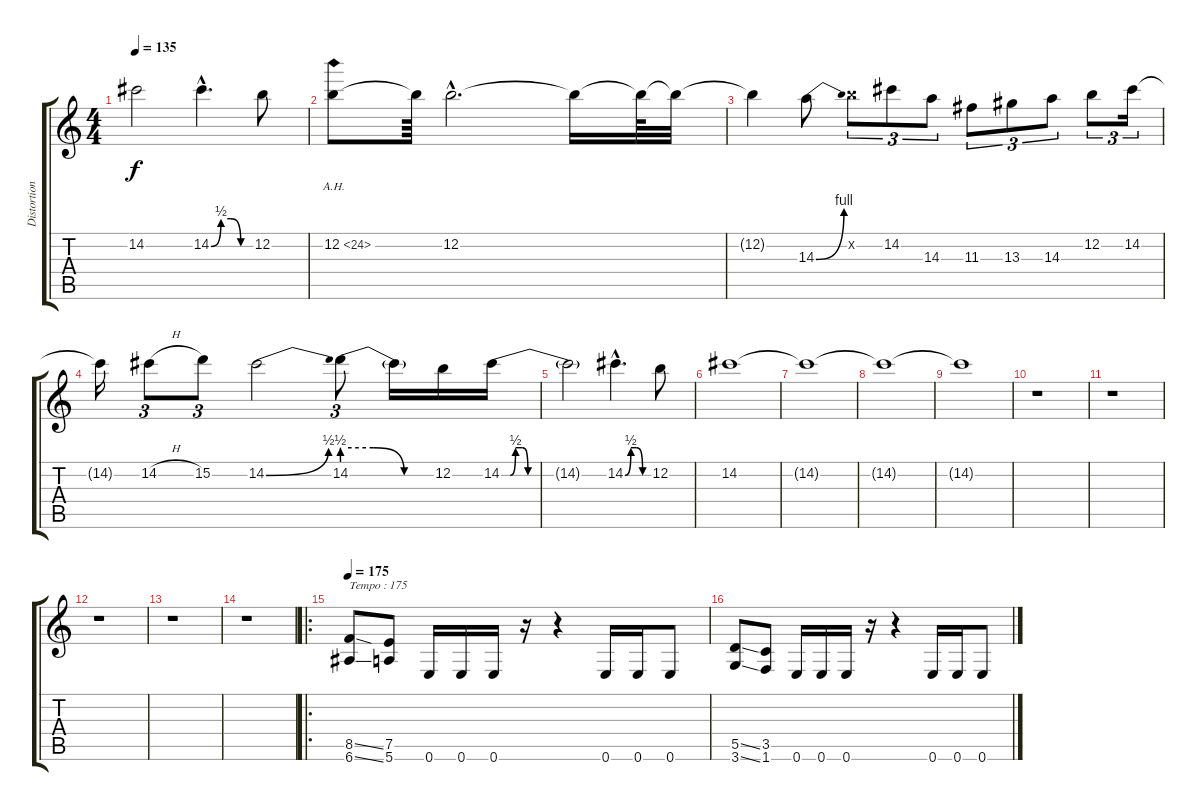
\track ("Distortion Guitar" "Distortion") {instrument overdrivenguitar}
\staff {score tabs}
\tuning (E4 B3 G3 D3 A2 E2) {hide}
\ts (4 4)
\tempo 135
\clef g2
\ks c
14.2{t}.2{dy f} 14.2{be (custom 0 0 15 2 30 2 45 0 60 0) hac}.4{d} 12.2.8 |
12.2{ah 12}.8 12.2{t}.64 12.2{hac}.2{d} 12.2{t}.16 12.2{t}.64 12.2{t}.32 |
12.2{t}.4 14.3{be (bend 0 0 60 4)}.8 12.2{x}.8{tu (3 2)} 14.2.8{tu (3 2)} 14.3.8{tu (3 2)} 11.3.8{tu (3 2)} 13.3.8{tu (3 2)} 14.3.8{tu (3 2)} 12.2.8{tu (3 2)} 14.2.16{tu (3 2)} |
14.2{t}.16 14.2{h}.8{tu (3 2)} 15.2.8{tu (3 2)} 14.2{be (bend 0 0 60 2)}.2 14.2{be (custom 0 2 20 2 40 0 60 0)}.8{tu (3 2)} 14.2{t}.16 12.2.16 14.2{be (custom 0 0 5 0 8 2 12 2 15 0 60 0)}.16 |
14.2{t}.2 14.2{be (custom 0 0 15 2 30 2 45 0 60 0) hac}.4{d} 12.2.8 |
14.2.1 |
14.2{t}.1 |
14.2{t}.1 |
14.2{t}.1 |
r.1 |
r.1 |
r.1 |
r.1 |
r.1 |
\ro
\tempo 175
(8.5{ss} 6.6{ss}).8{txt "Tempo : 175"} (7.5 5.6).8 0.6.16 0.6.16 0.6.16 r.16 r.4 0.6.16 0.6.16 0.6.8 |
(5.5{ss} 3.6{ss}).8 (3.5 1.6).8 0.6.16 0.6.16 0.6.16 r.16 r.4 0.6.16 0.6.16 0.6.8
